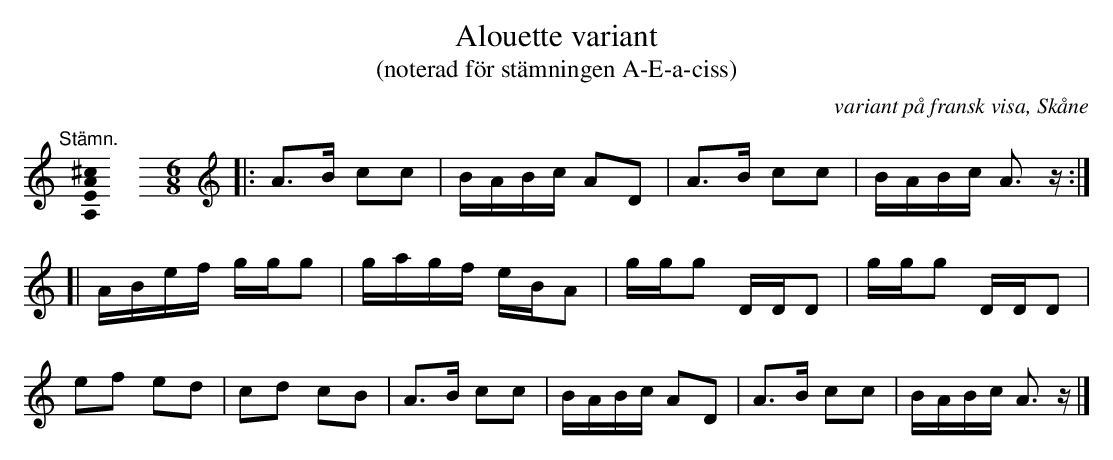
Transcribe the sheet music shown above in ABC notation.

X:1
T:Alouette variant
T:(noterad för stämningen A-E-a-ciss)
O:variant på fransk visa, Skåne
U:o=+open+
M:none
K:A
[K:C]
"@-20,30 Stämn."[A,EA^c]0 \
[M:6/8]\
[K:C clef=treble]\
|: A>B cc | B/A/B/c/ AD | A>B cc | B/A/B/c/ A>z :|
[| A/B/e/f/ g/g/g | g/a/g/f/ e/B/A | g/g/g D/D/D | g/g/g D/D/D |
ef ed | cd cB | A>B cc | B/A/B/c/ AD | A>B cc | B/A/B/c/ A>z |]
